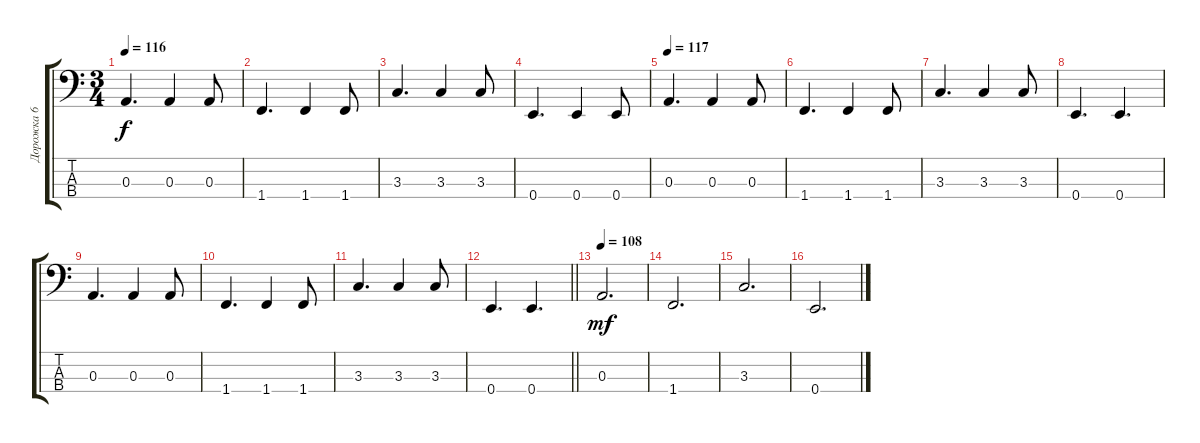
\track ("Дорожка 6" "Дорожка 6") {instrument electricbasspick}
\staff {score tabs}
\tuning (G2 D2 A1 E1) {hide}
\ts (3 4)
\tempo 116
\clef f4
\ks c
0.3.4{d dy f} 0.3.4 0.3.8 |
1.4.4{d} 1.4.4 1.4.8 |
3.3.4{d} 3.3.4 3.3.8 |
0.4.4{d} 0.4.4 0.4.8 |
\tempo 117
0.3.4{d} 0.3.4 0.3.8 |
1.4.4{d} 1.4.4 1.4.8 |
3.3.4{d} 3.3.4 3.3.8 |
0.4.4{d} 0.4.4{d} |
0.3.4{d} 0.3.4 0.3.8 |
1.4.4{d} 1.4.4 1.4.8 |
3.3.4{d} 3.3.4 3.3.8 |
\barLineRight lightlight
0.4.4{d} 0.4.4{d} |
\tempo 108
0.3.2{d dy mf} |
1.4.2{d} |
3.3.2{d} |
0.4.2{d}
